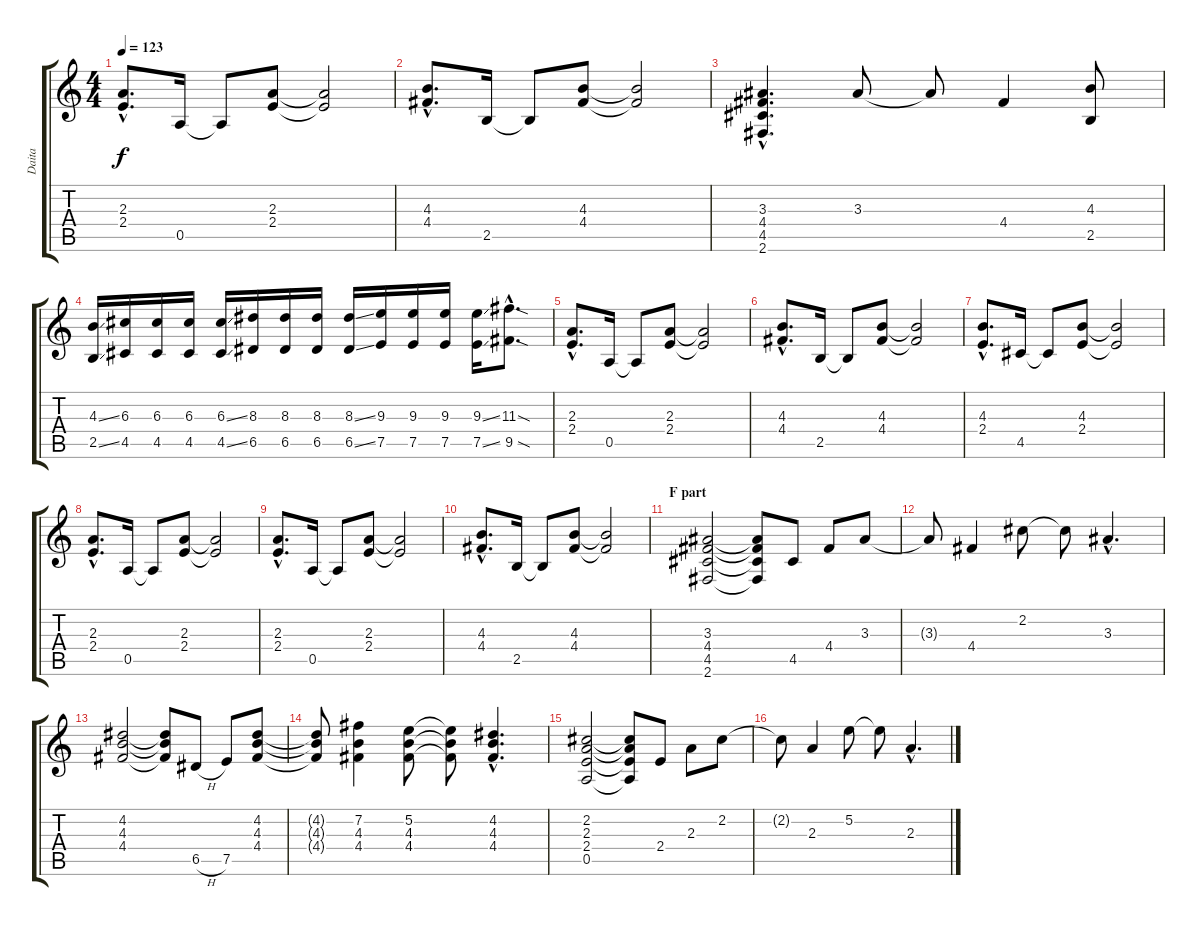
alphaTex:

\track ("Daita" "Daita") {instrument distortionguitar}
\staff {score tabs}
\tuning (E4 B3 G3 D3 A2 E2) {hide}
\ts (4 4)
\tempo 123
\clef g2
\ks c
(2.3{hac} 2.4{hac}).8{d dy f} 0.5.16 0.5{t}.8 (2.3 2.4).8 (2.3{t} 2.4{t}).2 |
(4.3{hac} 4.4{hac}).8{d} 2.5.16 2.5{t}.8 (4.3 4.4).8 (4.3{t} 4.4{t}).2 |
(3.3{hac} 4.4{hac} 4.5{hac} 2.6{hac}).4{d} 3.3.8 3.3{t}.8 4.4.4 (4.3 2.5).8 |
(4.3{ss} 2.5{ss}).16 (6.3 4.5).16 (6.3 4.5).16 (6.3 4.5).16 (6.3{ss} 4.5{ss}).16 (8.3 6.5).16 (8.3 6.5).16 (8.3 6.5).16 (8.3{ss} 6.5{ss}).16 (9.3 7.5).16 (9.3 7.5).16 (9.3 7.5).16 (9.3{ss} 7.5{ss}).16 (11.3{sod hac} 9.5{sod hac}).8{d} |
(2.3{hac} 2.4{hac}).8{d} 0.5.16 0.5{t}.8 (2.3 2.4).8 (2.3{t} 2.4{t}).2 |
(4.3{hac} 4.4{hac}).8{d} 2.5.16 2.5{t}.8 (4.3 4.4).8 (4.3{t} 4.4{t}).2 |
(4.3{hac} 2.4{hac}).8{d} 4.5.16 4.5{t}.8 (4.3 2.4).8 (4.3{t} 2.4{t}).2 |
(2.3{hac} 2.4{hac}).8{d} 0.5.16 0.5{t}.8 (2.3 2.4).8 (2.3{t} 2.4{t}).2 |
(2.3{hac} 2.4{hac}).8{d} 0.5.16 0.5{t}.8 (2.3 2.4).8 (2.3{t} 2.4{t}).2 |
(4.3{hac} 4.4{hac}).8{d} 2.5.16 2.5{t}.8 (4.3 4.4).8 (4.3{t} 4.4{t}).2 |
\section ("" "F part")
(3.3 4.4 4.5 2.6).2 (3.3{t} 4.4{t} 4.5{t} 2.6{t}).8 4.5.8 4.4.8 3.3.8 |
3.3{t}.8 4.4.4 2.2.8 2.2{t}.8 3.3{hac}.4{d} |
(4.2 4.3 4.4).2 (4.2{t} 4.3{t} 4.4{t}).8 6.5{h}.8 7.5.8 (4.2 4.3 4.4).8 |
(4.2{t} 4.3{t} 4.4{t}).8 (7.2 4.3 4.4).4 (5.2 4.3 4.4).8 (5.2{t} 4.3{t} 4.4{t}).8 (4.2{hac} 4.3{hac} 4.4{hac}).4{d} |
(2.2 2.3 2.4 0.5).2 (2.2{t} 2.3{t} 2.4{t} 0.5{t}).8 2.4.8 2.3.8 2.2.8 |
2.2{t}.8 2.3.4 5.2.8 5.2{t}.8 2.3{hac}.4{d}
